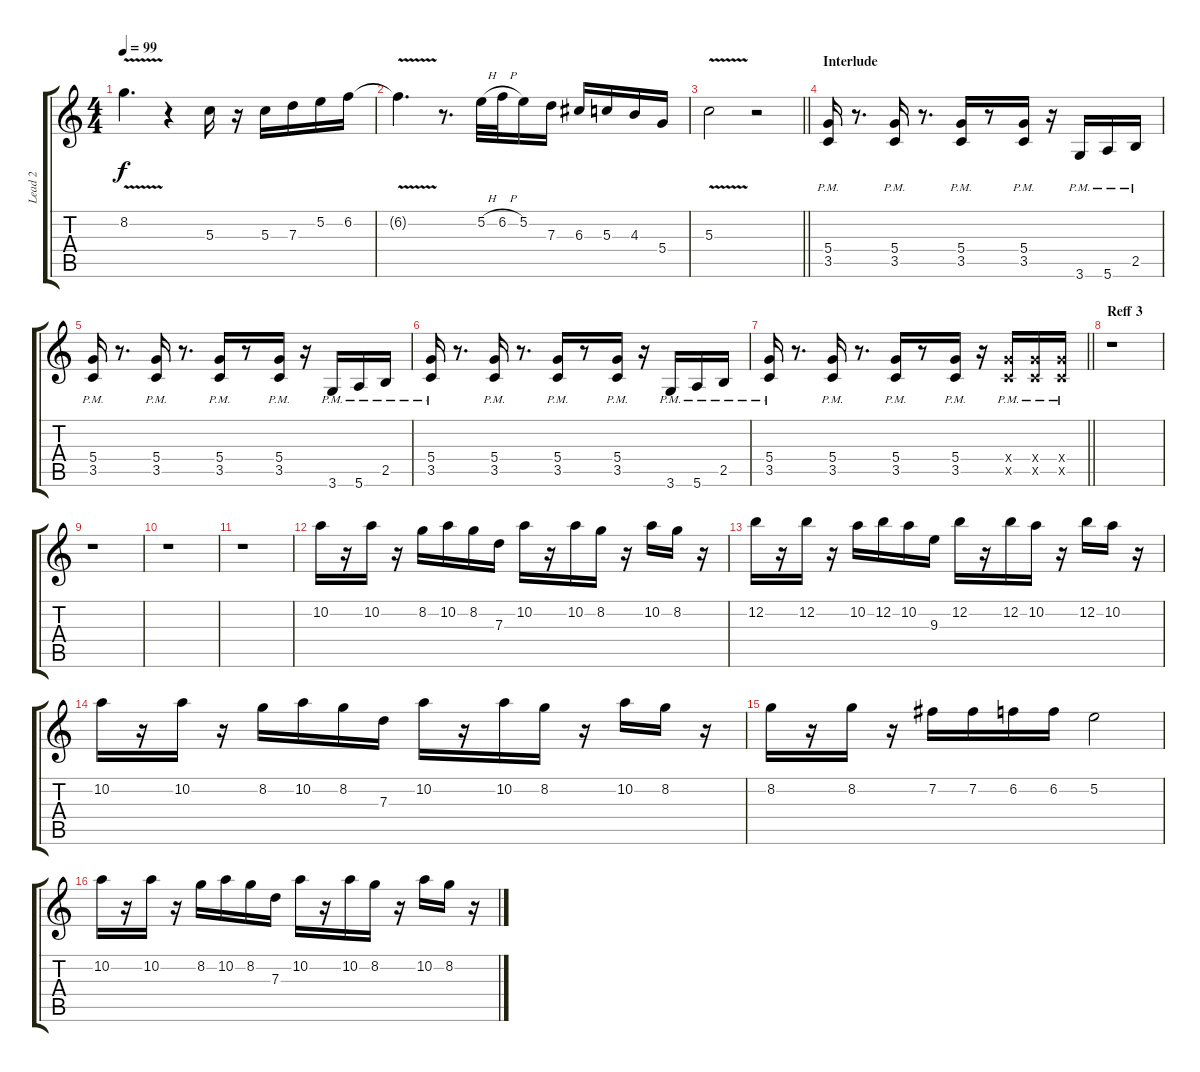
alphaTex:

\track ("Lead 2" "Lead 2") {instrument distortionguitar}
\staff {score tabs}
\tuning (E4 B3 G3 D3 A2 E2) {hide}
\ts (4 4)
\tempo 99
\clef g2
\ks c
8.2{v t}.4{d dy f} r.4 5.3.16 r.16 5.3.16 7.3.16 5.2.16 6.2.16 |
6.2{v t}.4{d} r.8{d} 5.2{h}.32 6.2{h}.32 5.2.16 7.3.16 6.3.16 5.3.16 4.3.16 5.4.16 |
\barLineRight lightlight
5.3{v}.2 r.2 |
\section ("" "Interlude")
(5.4{pm} 3.5{pm}).16 r.8{d} (5.4{pm} 3.5{pm}).16 r.8{d} (5.4{pm} 3.5{pm}).16 r.8 (5.4{pm} 3.5{pm}).16 r.16 3.6{pm}.16 5.6{pm}.16 2.5{pm}.16 |
(5.4{pm} 3.5{pm}).16 r.8{d} (5.4{pm} 3.5{pm}).16 r.8{d} (5.4{pm} 3.5{pm}).16 r.8 (5.4{pm} 3.5{pm}).16 r.16 3.6{pm}.16 5.6{pm}.16 2.5{pm}.16 |
(5.4{pm} 3.5{pm}).16 r.8{d} (5.4{pm} 3.5{pm}).16 r.8{d} (5.4{pm} 3.5{pm}).16 r.8 (5.4{pm} 3.5{pm}).16 r.16 3.6{pm}.16 5.6{pm}.16 2.5{pm}.16 |
\barLineRight lightlight
(5.4{pm} 3.5{pm}).16 r.8{d} (5.4{pm} 3.5{pm}).16 r.8{d} (5.4{pm} 3.5{pm}).16 r.8 (5.4{pm} 3.5{pm}).16 r.16 (5.4{pm x} 3.5{pm x}).16 (5.4{pm x} 3.5{pm x}).16 (5.4{pm x} 3.5{pm x}).16 |
\section ("" "Reff 3")
r.1 |
r.1 |
r.1 |
r.1 |
10.2.16 r.16 10.2.16 r.16 8.2.16 10.2.16 8.2.16 7.3.16 10.2.16 r.16 10.2.16 8.2.16 r.16 10.2.16 8.2.16 r.16 |
12.2.16 r.16 12.2.16 r.16 10.2.16 12.2.16 10.2.16 9.3.16 12.2.16 r.16 12.2.16 10.2.16 r.16 12.2.16 10.2.16 r.16 |
10.2.16 r.16 10.2.16 r.16 8.2.16 10.2.16 8.2.16 7.3.16 10.2.16 r.16 10.2.16 8.2.16 r.16 10.2.16 8.2.16 r.16 |
8.2.16 r.16 8.2.16 r.16 7.2.16 7.2.16 6.2.16 6.2.16 5.2.2 |
10.2.16 r.16 10.2.16 r.16 8.2.16 10.2.16 8.2.16 7.3.16 10.2.16 r.16 10.2.16 8.2.16 r.16 10.2.16 8.2.16 r.16
